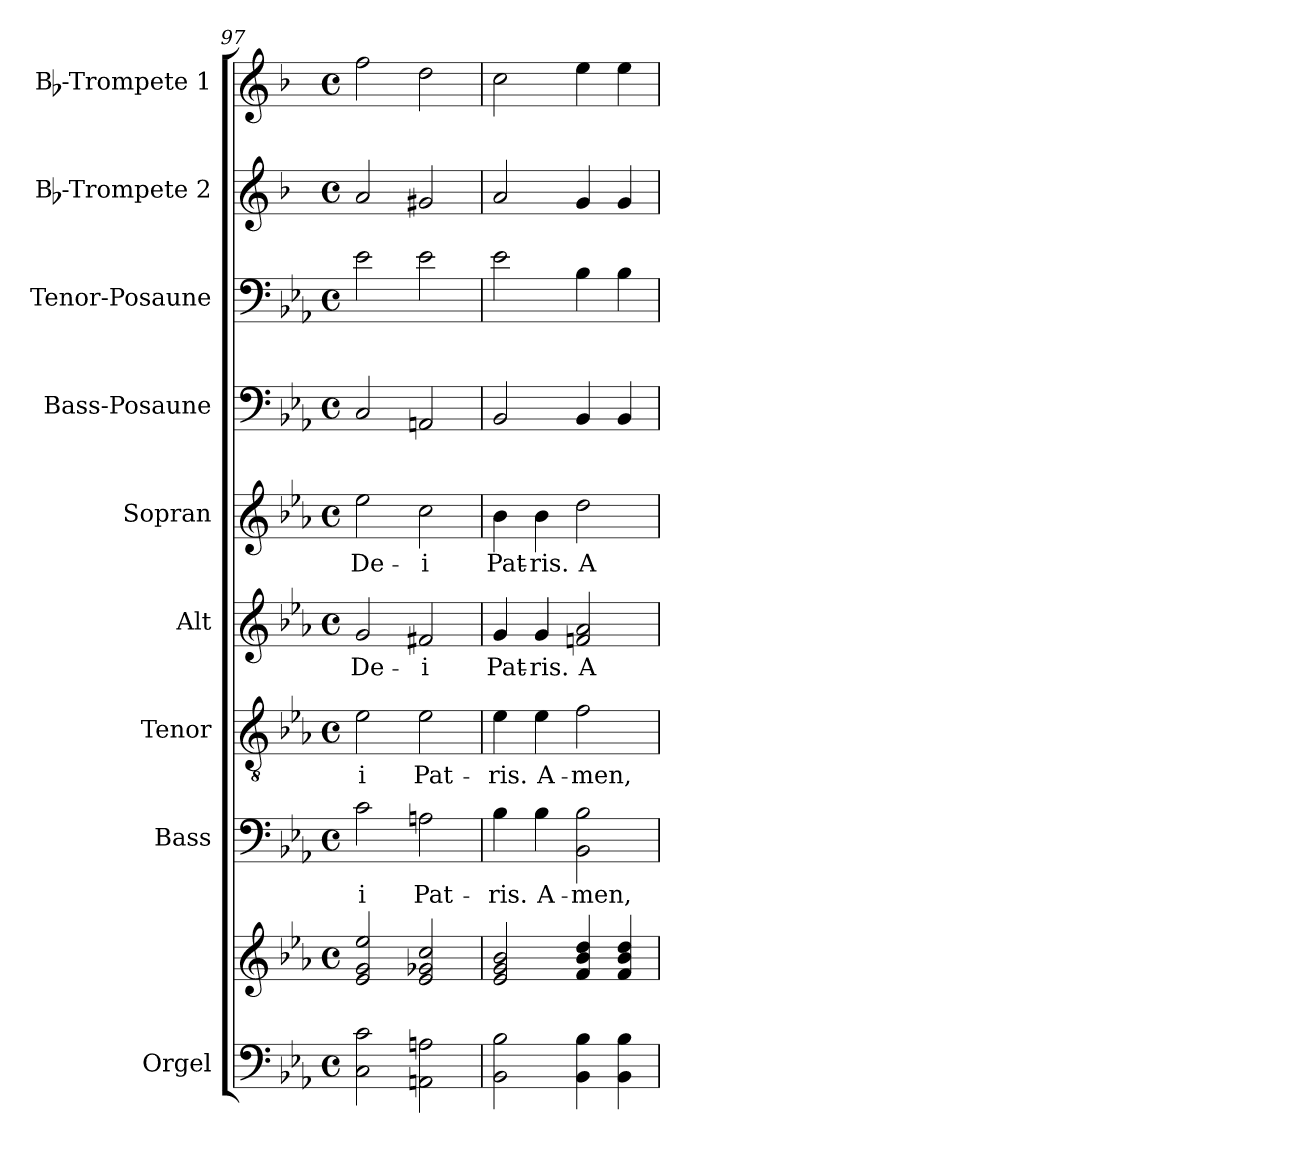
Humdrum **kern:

**kern	**kern	**kern	**text	**kern	**text	**kern	**text	**kern	**text	**kern	**kern	**kern	**kern
*part9	*part9	*part8	*part8	*part7	*part7	*part6	*part6	*part5	*part5	*part4	*part3	*part2	*part1
*staff10	*staff9	*staff8	*staff8	*staff7	*staff7	*staff6	*staff6	*staff5	*staff5	*staff4	*staff3	*staff2	*staff1
*I"Orgel	*	*I"Bass	*	*I"Tenor	*	*I"Alt	*	*I"Sopran	*	*I"Bass-Posaune	*I"Tenor-Posaune	*I"Bb-Trompete 2	*I"Bb-Trompete 1
*I'Org.	*	*I'B.	*	*I'T.	*	*I'A.	*	*I'S.	*	*I'B. Pos.	*I'T. Pos.	*I'Trp. 2	*I'Trp. 1
*clefF4	*clefG2	*clefF4	*	*clefGv2	*	*clefG2	*	*clefG2	*	*clefF4	*clefF4	*clefG2	*clefG2
*	*	*	*	*	*	*	*	*	*	*	*	*ITrd1c2	*ITrd1c2
*k[b-e-a-]	*k[b-e-a-]	*k[b-e-a-]	*	*k[b-e-a-]	*	*k[b-e-a-]	*	*k[b-e-a-]	*	*k[b-e-a-]	*k[b-e-a-]	*k[b-e-a-]	*k[b-e-a-]
*E-:	*E-:	*E-:	*	*E-:	*	*E-:	*	*E-:	*	*E-:	*E-:	*E-:	*E-:
*M4/4	*M4/4	*M4/4	*	*M4/4	*	*M4/4	*	*M4/4	*	*M4/4	*M4/4	*M4/4	*M4/4
*met(c)	*met(c)	*met(c)	*	*met(c)	*	*met(c)	*	*met(c)	*	*met(c)	*met(c)	*met(c)	*met(c)
=97	=97	=97	=97	=97	=97	=97	=97	=97	=97	=97	=97	=97	=97
!	!	!	!LO:LY:b	!	!LO:LY:b	!	!LO:LY:b	!	!LO:LY:b	!	!	!	!
2C\ 2c\	2e-/ 2g/ 2ee-/	2c\	-i	2e-\	-i	2g/	De-	2ee-\	De-	2C/	2e-\	2g/	2ee-\
!	!	!	!LO:LY:b	!	!LO:LY:b	!	!LO:LY:b	!	!LO:LY:b	!	!	!	!
2AAn\ 2An\	2e-/ 2g-X/ 2cc/	2An\	Pat-	2e-\	Pat-	2f#X/	-i	2cc\	-i	2AAn/	2e-\	2f#X/	2cc\
=98	=98	=98	=98	=98	=98	=98	=98	=98	=98	=98	=98	=98	=98
!	!	!	!LO:LY:b	!	!LO:LY:b	!	!LO:LY:b	!	!LO:LY:b	!	!	!	!
2BB-\ 2B-\	2e-/ 2g/ 2b-/	4B-\	-ris.	4e-\	-ris.	4g/	Pat-	4b-\	Pat-	2BB-/	2e-\	2g/	2b-\
!	!	!	!LO:LY:b	!	!LO:LY:b	!	!LO:LY:b	!	!LO:LY:b	!	!	!	!
.	.	4B-\	A-	4e-\	A-	4g/	-ris.	4b-\	-ris.	.	.	.	.
!	!	!	!LO:LY:b	!	!LO:LY:b	!	!LO:LY:b	!	!LO:LY:b	!	!	!	!
4BB-\ 4B-\	4f/ 4b-/ 4dd/	2BB-\ 2B-\	-men,	2f\	-men,	2fn/ 2a-/	A-	2dd\	A-	4BB-/	4B-\	4f/	4dd\
4BB-\ 4B-\	4f/ 4b-/ 4dd/	.	.	.	.	.	.	.	.	4BB-/	4B-\	4f/	4dd\
=	=	=	=	=	=	=	=	=	=	=	=	=	=
*-	*-	*-	*-	*-	*-	*-	*-	*-	*-	*-	*-	*-	*-
